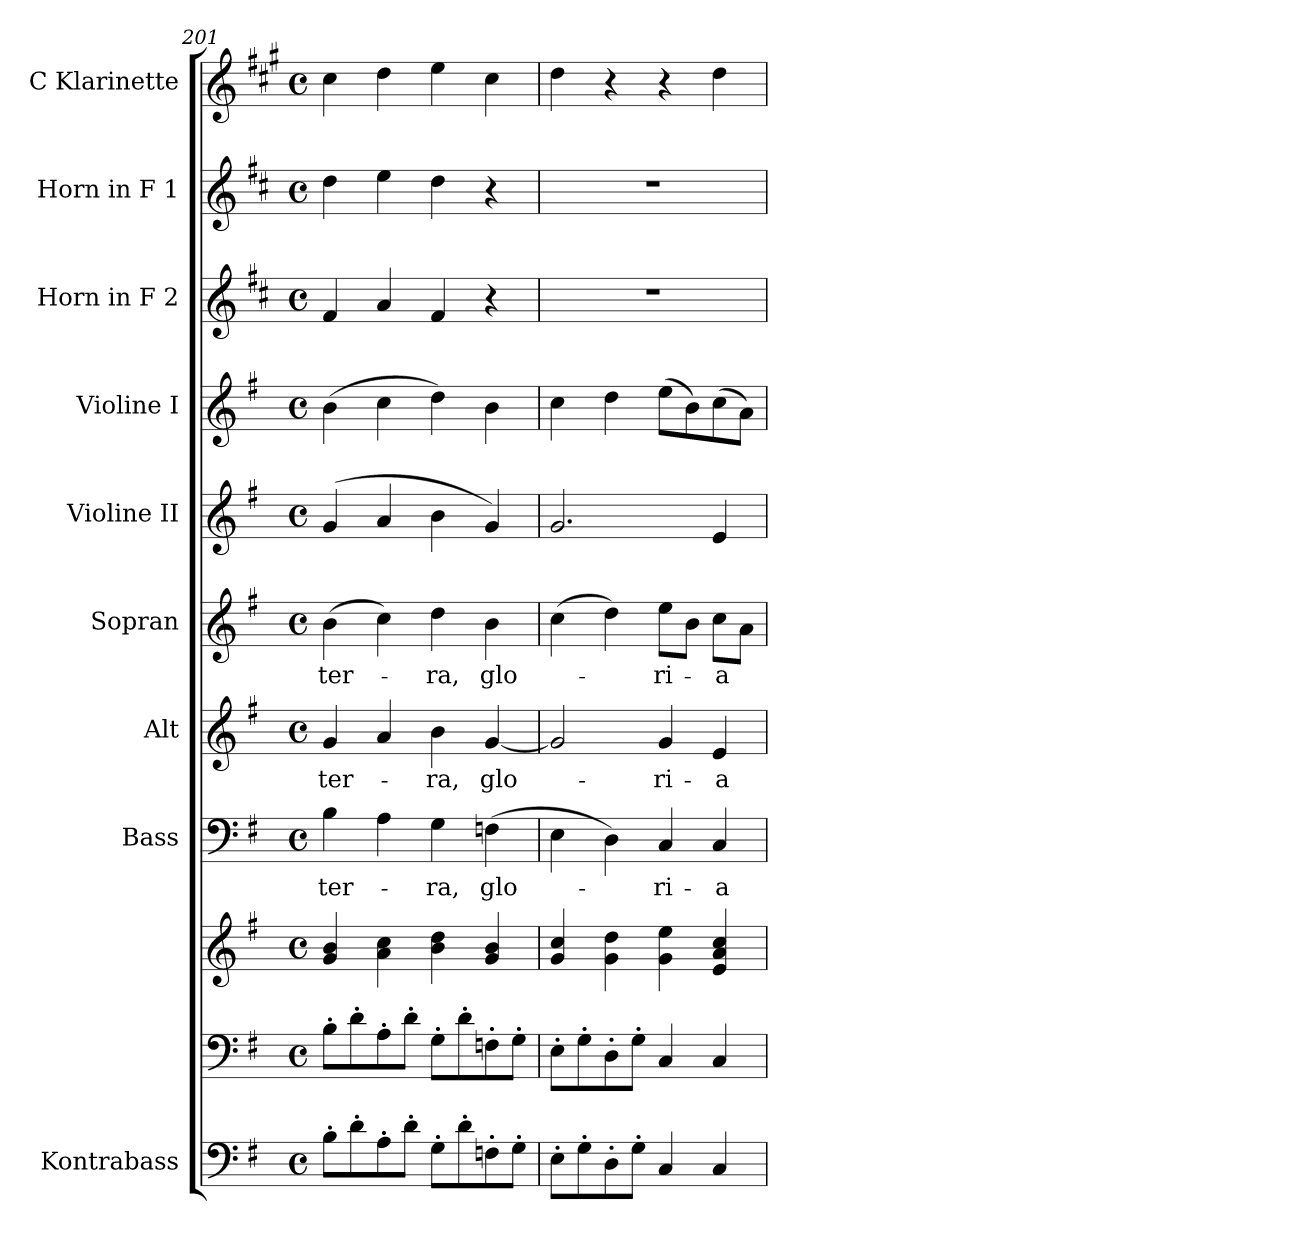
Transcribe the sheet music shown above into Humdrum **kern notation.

**kern	**kern	**kern	**kern	**text	**kern	**text	**kern	**text	**kern	**kern	**kern	**kern	**kern
*part10	*part9	*part9	*part8	*part8	*part7	*part7	*part6	*part6	*part5	*part4	*part3	*part2	*part1
*staff11	*staff10	*staff9	*staff8	*staff8	*staff7	*staff7	*staff6	*staff6	*staff5	*staff4	*staff3	*staff2	*staff1
*I"Kontrabass	*	*	*I"Bass	*	*I"Alt	*	*I"Sopran	*	*I"Violine II	*I"Violine I	*I"Horn in F 2	*I"Horn in F 1	*I"C Klarinette
*I'Kb.	*	*	*I'B.	*	*I'A.	*	*I'S.	*	*I'Vl. II	*I'Vl. I	*	*	*I'Kl.
*clefF4	*clefF4	*clefG2	*clefF4	*	*clefG2	*	*clefG2	*	*clefG2	*clefG2	*clefG2	*clefG2	*clefG2
*ITrd7c12	*	*	*	*	*	*	*	*	*	*	*ITrd4c7	*ITrd4c7	*ITrd1c2
*k[f#]	*k[f#]	*k[f#]	*k[f#]	*	*k[f#]	*	*k[f#]	*	*k[f#]	*k[f#]	*k[f#]	*k[f#]	*k[f#]
*G:	*G:	*G:	*G:	*	*G:	*	*G:	*	*G:	*G:	*G:	*G:	*G:
*M4/4	*M4/4	*M4/4	*M4/4	*	*M4/4	*	*M4/4	*	*M4/4	*M4/4	*M4/4	*M4/4	*M4/4
*met(c)	*met(c)	*met(c)	*met(c)	*	*met(c)	*	*met(c)	*	*met(c)	*met(c)	*met(c)	*met(c)	*met(c)
=201	=201	=201	=201	=201	=201	=201	=201	=201	=201	=201	=201	=201	=201
!	!	!	!	!LO:LY:b	!	!LO:LY:b	!	!LO:LY:b	!	!	!	!	!
8BB'>\L	8B'>\L	4g/ 4b/	4B\	ter-	4g/	ter-	(>4b\	ter-	(4g/	(>4b\	4B/	4g\	4b\
8D'>\	8d'>\	.	.	.	.	.	.	.	.	.	.	.	.
8AA'>\	8A'>\	4a\ 4cc\	4A\	.	4a/	.	4cc\)	.	4a/	4cc\	4d/	4a\	4cc\
8D'>\J	8d'>\J	.	.	.	.	.	.	.	.	.	.	.	.
!	!	!	!	!LO:LY:b	!	!LO:LY:b	!	!LO:LY:b	!	!	!	!	!
8GG'>\L	8G'>\L	4b\ 4dd\	4G\	-ra,	4b\	-ra,	4dd\	-ra,	4b\	4dd\)	4B/	4g\	4dd\
8D'>\	8d'>\	.	.	.	.	.	.	.	.	.	.	.	.
!	!	!	!	!LO:LY:b	!	!LO:LY:b	!	!LO:LY:b	!	!	!	!	!
8FFn'>\	8Fn'>\	4g/ 4b/	(>4Fn\	glo-	[4g/	glo-	4b\	glo-	4g/)	4b\	4r	4r	4b\
8GG'>\J	8G'>\J	.	.	.	.	.	.	.	.	.	.	.	.
=202	=202	=202	=202	=202	=202	=202	=202	=202	=202	=202	=202	=202	=202
8EE'>\L	8E'>\L	4g/ 4cc/	4E\	.	2g/]	.	(>4cc\	.	2.g/	4cc\	1r	1r	4cc\
8GG'>\	8G'>\	.	.	.	.	.	.	.	.	.	.	.	.
8DD'>\	8D'>\	4g\ 4dd\	4D\)	.	.	.	4dd\)	.	.	4dd\	.	.	4r
8GG'>\J	8G'>\J	.	.	.	.	.	.	.	.	.	.	.	.
!	!	!	!	!LO:LY:b	!	!LO:LY:b	!	!LO:LY:b	!	!	!	!	!
4CC/	4C/	4g\ 4ee\	4C/	-ri-	4g/	-ri-	8ee\L	-ri-	.	(>8ee\L	.	.	4r
.	.	.	.	.	.	.	8b\J	.	.	8b\)	.	.	.
!	!	!	!	!LO:LY:b	!	!LO:LY:b	!	!LO:LY:b	!	!	!	!	!
4CC/	4C/	4e/ 4a/ 4cc/	4C/	-a	4e/	-a	8cc\L	-a	4e/	(>8cc\	.	.	4cc\
.	.	.	.	.	.	.	8a\J	.	.	8a\J)	.	.	.
=	=	=	=	=	=	=	=	=	=	=	=	=	=
*-	*-	*-	*-	*-	*-	*-	*-	*-	*-	*-	*-	*-	*-
